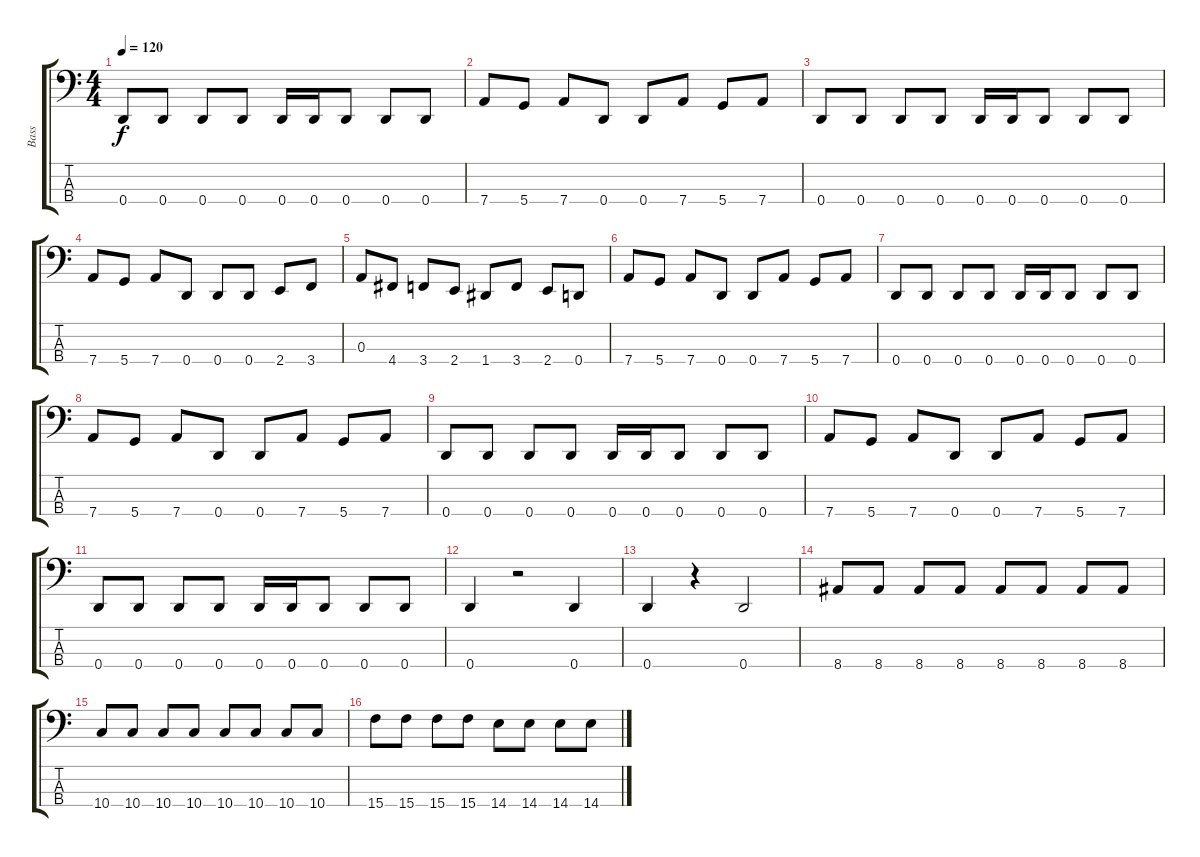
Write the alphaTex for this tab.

\track ("Bass" "Bass") {instrument electricbassfinger}
\staff {score tabs}
\tuning (G2 D2 A1 D1) {hide}
\ts (4 4)
\tempo 120
\clef f4
\ks c
0.4.8{dy f} 0.4.8 0.4.8 0.4.8 0.4.16 0.4.16 0.4.8 0.4.8 0.4.8 |
7.4.8 5.4.8 7.4.8 0.4.8 0.4.8 7.4.8 5.4.8 7.4.8 |
0.4.8 0.4.8 0.4.8 0.4.8 0.4.16 0.4.16 0.4.8 0.4.8 0.4.8 |
7.4.8 5.4.8 7.4.8 0.4.8 0.4.8 0.4.8 2.4.8 3.4.8 |
0.3.8 4.4.8 3.4.8 2.4.8 1.4.8 3.4.8 2.4.8 0.4.8 |
7.4.8 5.4.8 7.4.8 0.4.8 0.4.8 7.4.8 5.4.8 7.4.8 |
0.4.8 0.4.8 0.4.8 0.4.8 0.4.16 0.4.16 0.4.8 0.4.8 0.4.8 |
7.4.8 5.4.8 7.4.8 0.4.8 0.4.8 7.4.8 5.4.8 7.4.8 |
0.4.8 0.4.8 0.4.8 0.4.8 0.4.16 0.4.16 0.4.8 0.4.8 0.4.8 |
7.4.8 5.4.8 7.4.8 0.4.8 0.4.8 7.4.8 5.4.8 7.4.8 |
0.4.8 0.4.8 0.4.8 0.4.8 0.4.16 0.4.16 0.4.8 0.4.8 0.4.8 |
0.4.4 r.2 0.4.4 |
0.4.4 r.4 0.4.2 |
8.4.8 8.4.8 8.4.8 8.4.8 8.4.8 8.4.8 8.4.8 8.4.8 |
10.4.8 10.4.8 10.4.8 10.4.8 10.4.8 10.4.8 10.4.8 10.4.8 |
15.4.8 15.4.8 15.4.8 15.4.8 14.4.8 14.4.8 14.4.8 14.4.8
